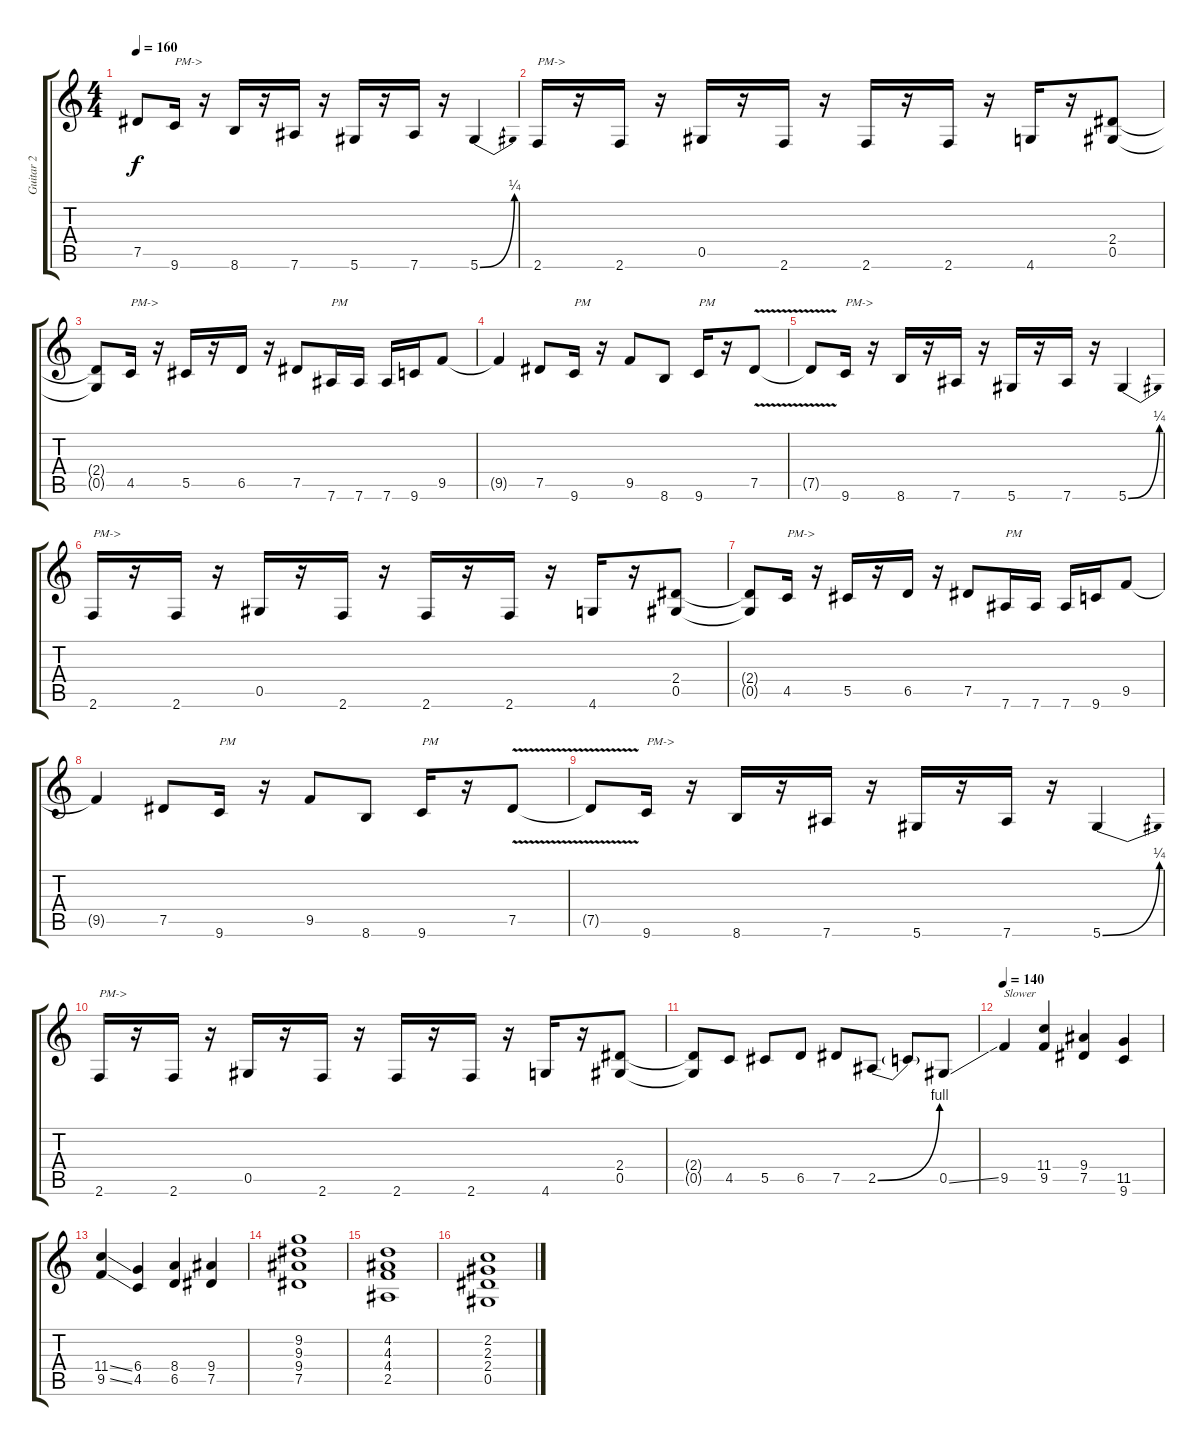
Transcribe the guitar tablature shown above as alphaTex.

\track ("Guitar 2" "Guitar 2") {instrument distortionguitar}
\staff {score tabs}
\tuning (Eb4 Bb3 Gb3 Db3 Ab2 Eb2) {hide}
\ts (4 4)
\tempo 160
\clef g2
\ks c
7.5{t}.8{dy f} 9.6.16{txt "PM->"} r.16 8.6.16 r.16 7.6.16 r.16 5.6.16 r.16 7.6.16 r.16 5.6{be (bend 0 0 60 1)}.4 |
2.6.16{txt "PM->"} r.16 2.6.16 r.16 0.5.16 r.16 2.6.16 r.16 2.6.16 r.16 2.6.16 r.16 4.6.16 r.16 (2.4 0.5).8 |
(2.4{t} 0.5{t}).8 4.5.16{txt "PM->"} r.16 5.5.16 r.16 6.5.16 r.16 7.5.8 7.6.16{txt "PM"} 7.6.16 7.6.16 9.6.16 9.5.8 |
9.5{t}.4 7.5.8 9.6.16{txt "PM"} r.16 9.5.8 8.6.8 9.6.16{txt "PM"} r.16 7.5{v}.8 |
7.5{t}.8 9.6.16{txt "PM->"} r.16 8.6.16 r.16 7.6.16 r.16 5.6.16 r.16 7.6.16 r.16 5.6{be (bend 0 0 60 1)}.4 |
2.6.16{txt "PM->"} r.16 2.6.16 r.16 0.5.16 r.16 2.6.16 r.16 2.6.16 r.16 2.6.16 r.16 4.6.16 r.16 (2.4 0.5).8 |
(2.4{t} 0.5{t}).8 4.5.16{txt "PM->"} r.16 5.5.16 r.16 6.5.16 r.16 7.5.8 7.6.16{txt "PM"} 7.6.16 7.6.16 9.6.16 9.5.8 |
9.5{t}.4 7.5.8 9.6.16{txt "PM"} r.16 9.5.8 8.6.8 9.6.16{txt "PM"} r.16 7.5{v}.8 |
7.5{t}.8 9.6.16{txt "PM->"} r.16 8.6.16 r.16 7.6.16 r.16 5.6.16 r.16 7.6.16 r.16 5.6{be (bend 0 0 60 1)}.4 |
2.6.16{txt "PM->"} r.16 2.6.16 r.16 0.5.16 r.16 2.6.16 r.16 2.6.16 r.16 2.6.16 r.16 4.6.16 r.16 (2.4 0.5).8 |
(2.4{t} 0.5{t}).8 4.5.8 5.5.8 6.5.8 7.5.8 2.5{be (bend 0 0 60 4)}.8 2.5{t}.8 0.5{ss}.8 |
\tempo 140
9.5.4{txt "Slower"} (11.4 9.5).4 (9.4 7.5).4 (11.5 9.6).4 |
(11.4{ss} 9.5{ss}).4 (6.4 4.5).4 (8.4 6.5).4 (9.4 7.5).4 |
(9.2 9.3 9.4 7.5).1 |
(4.2 4.3 4.4 2.5).1 |
(2.2 2.3 2.4 0.5).1
